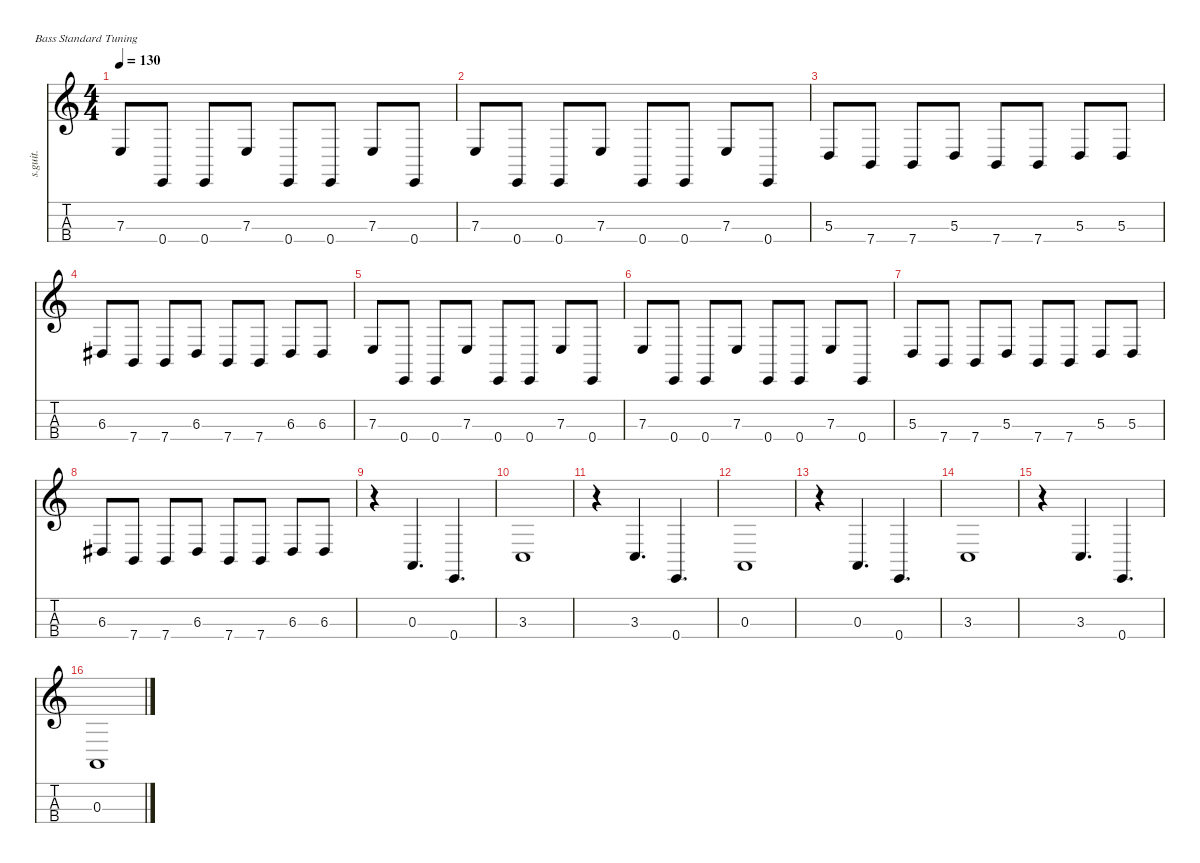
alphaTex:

\defaultSystemsLayout 4
\hideDynamics
\bracketExtendMode nobrackets
\otherSystemsTrackNameOrientation horizontal
\track ("Cliff Burton (Bass)" "s.guit.") {instrument acousticguitarsteel}
\staff {score tabs}
\tuning (G2 D2 A1 E1)
\ts (4 4)
\tempo 130
\clef g2
\ks c
7.3.8{dy f beam Up} 0.4.8{beam Up} 0.4.8{beam Up} 7.3.8{beam Up} 0.4.8{beam Up} 0.4.8{beam Up} 7.3.8{beam Up} 0.4.8{beam Up} |
7.3.8{beam Up} 0.4.8{beam Up} 0.4.8{beam Up} 7.3.8{beam Up} 0.4.8{beam Up} 0.4.8{beam Up} 7.3.8{beam Up} 0.4.8{beam Up} |
5.3.8{beam Up} 7.4.8{beam Up} 7.4.8{beam Up} 5.3.8{beam Up} 7.4.8{beam Up} 7.4.8{beam Up} 5.3.8{beam Up} 5.3.8{beam Up} |
6.3{acc #}.8{beam Up} 7.4.8{beam Up} 7.4.8{beam Up} 6.3{acc #}.8{beam Up} 7.4.8{beam Up} 7.4.8{beam Up} 6.3{acc #}.8{beam Up} 6.3{acc #}.8{beam Up} |
7.3.8{beam Up} 0.4.8{beam Up} 0.4.8{beam Up} 7.3.8{beam Up} 0.4.8{beam Up} 0.4.8{beam Up} 7.3.8{beam Up} 0.4.8{beam Up} |
7.3.8{beam Up} 0.4.8{beam Up} 0.4.8{beam Up} 7.3.8{beam Up} 0.4.8{beam Up} 0.4.8{beam Up} 7.3.8{beam Up} 0.4.8{beam Up} |
5.3.8{beam Up} 7.4.8{beam Up} 7.4.8{beam Up} 5.3.8{beam Up} 7.4.8{beam Up} 7.4.8{beam Up} 5.3.8{beam Up} 5.3.8{beam Up} |
6.3{acc #}.8{beam Up} 7.4.8{beam Up} 7.4.8{beam Up} 6.3{acc #}.8{beam Up} 7.4.8{beam Up} 7.4.8{beam Up} 6.3{acc #}.8{beam Up} 6.3{acc #}.8{beam Up} |
r.4{beam Down} 0.3.4{d beam Up} 0.4.4{d beam Up} |
3.3.1{beam Up} |
r.4{beam Down} 3.3.4{d beam Up} 0.4.4{d beam Up} |
0.3.1{beam Up} |
r.4{beam Down} 0.3.4{d beam Up} 0.4.4{d beam Up} |
3.3.1{beam Up} |
r.4{beam Down} 3.3.4{d beam Up} 0.4.4{d beam Up} |
0.3.1{beam Up}
